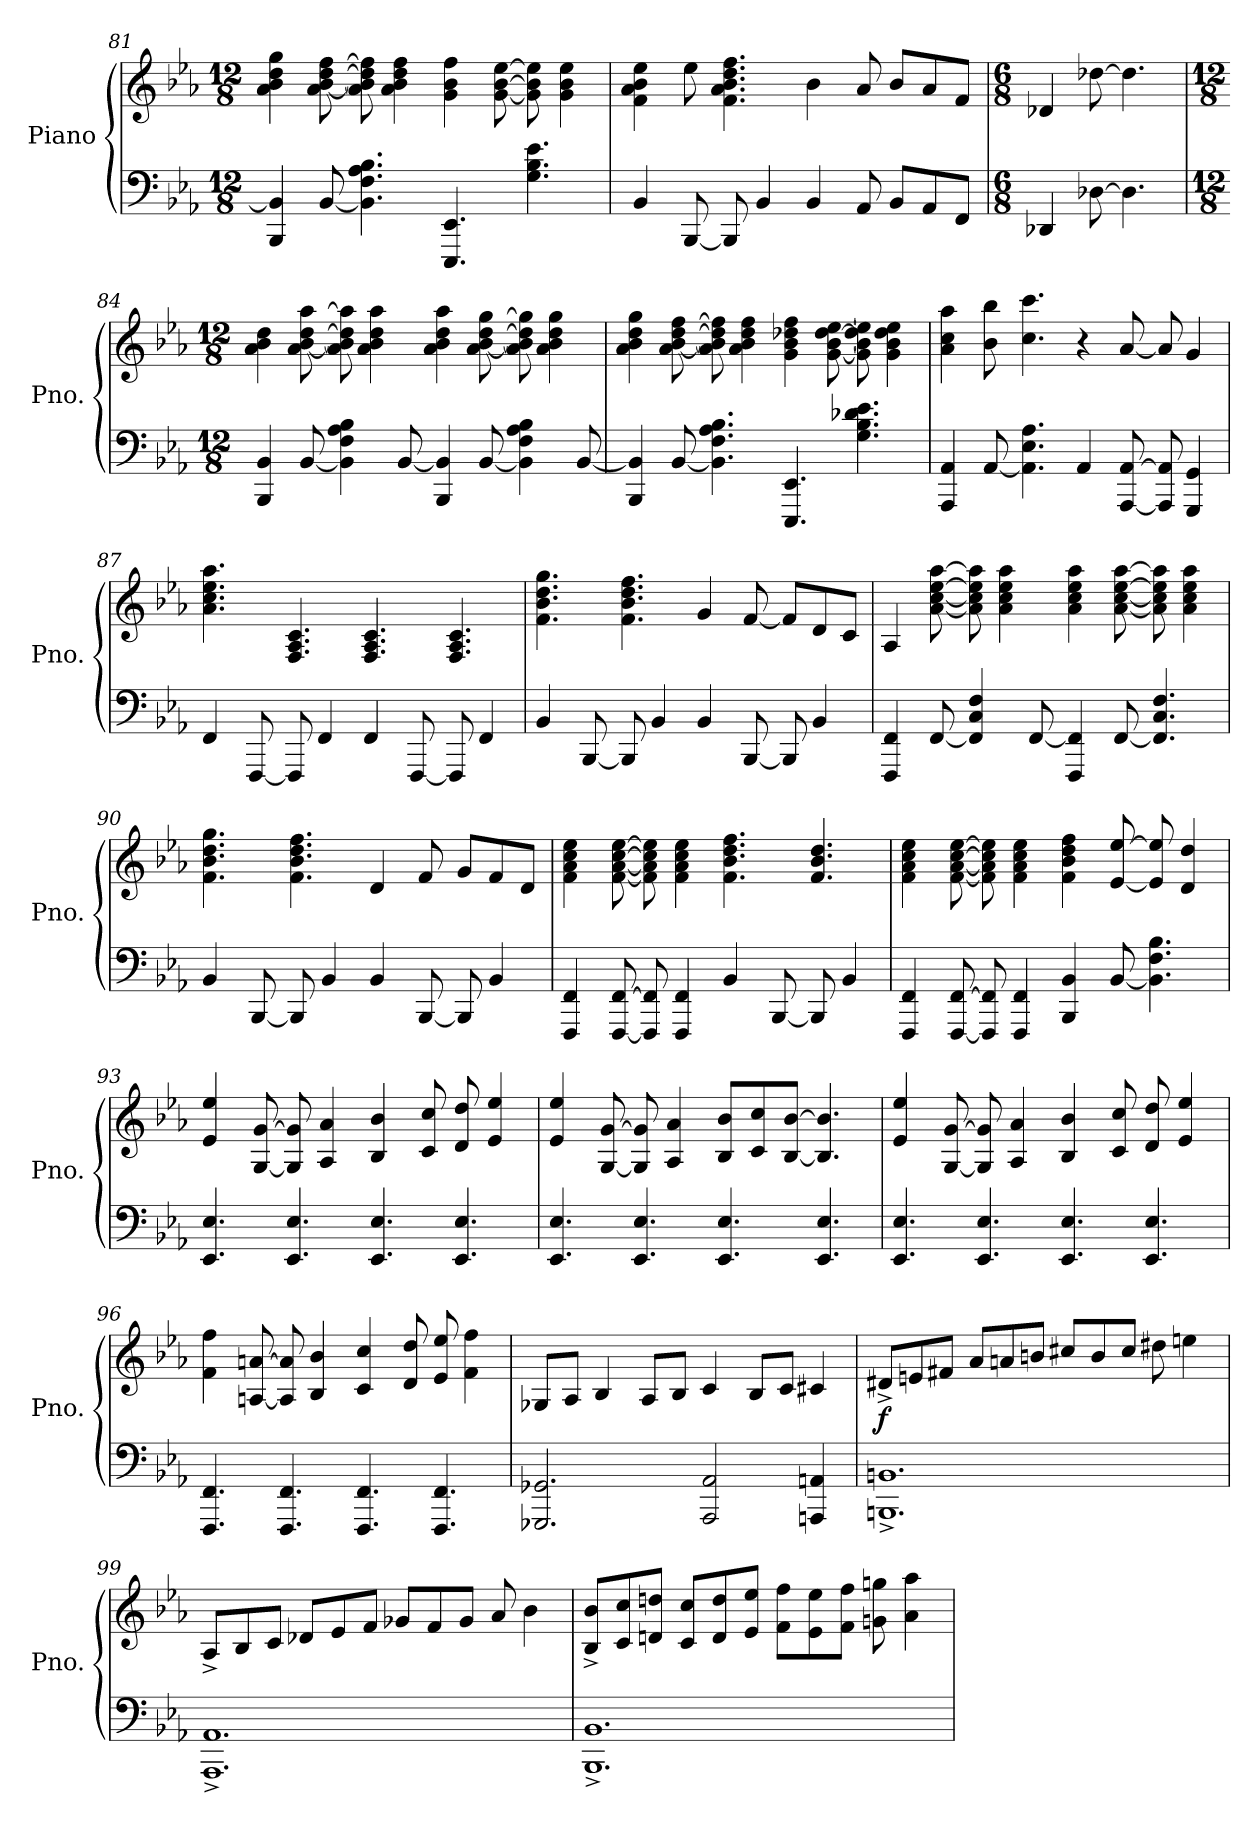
**kern	**kern	**dynam
*part1	*part1	*part1
*staff2	*staff1	*staff1/2
*I"Piano	*	*
*I'Pno.	*	*
*clefF4	*clefG2	*
*k[b-e-a-]	*k[b-e-a-]	*
*M12/8	*M12/8	*
=81	=81	=81
4BBB-/ 4BB-/]	4a-\ 4b-\ 4dd\ 4gg\	.
[8BB-/	[8a-\ [8b-\ [8dd\ [8ff\	.
4.BB-\] 4.F\ 4.A-\ 4.B-\	8a-\] 8b-\] 8dd\] 8ff\]	.
.	4a-\ 4b-\ 4dd\ 4ff\	.
4.EEE-/ 4.EE-/	4g\ 4b-\ 4ff\	.
.	[8g\ [8b-\ [8ee-\	.
4.G\ 4.B-\ 4.e-\	8g\] 8b-\] 8ee-\]	.
.	4g\ 4b-\ 4ee-\	.
!!LO:PB:g=z
=82	=82	=82
4BB-/	4f\ 4a-\ 4b-\ 4ee-\	.
[8BBB-/	8ee-\	.
8BBB-/]	4.f\ 4.a-\ 4.b-\ 4.dd\ 4.ff\	.
4BB-/	.	.
4BB-/	4b-\	.
8AA-/	8a-/	.
8BB-/L	8b-/L	.
8AA-/	8a-/	.
8FF/J	8f/J	.
=83	=83	=83
*M6/8	*M6/8	*
4DD-X/	4d-X/	.
[8D-X\	[8dd-X\	.
4.D-\]	4.dd-\]	.
=84	=84	=84
*M12/8	*M12/8	*
4BBB-/ 4BB-/	4a-\ 4b-\ 4dd\	.
[8BB-/	[8a-\ [8b-\ [8dd\ [8aa-\	.
4BB-\] 4F\ 4A-\ 4B-\	8a-\] 8b-\] 8dd\] 8aa-\]	.
.	4a-\ 4b-\ 4dd\ 4aa-\	.
[8BB-/	.	.
4BBB-/ 4BB-/]	4a-\ 4b-\ 4dd\ 4aa-\	.
[8BB-/	[8a-\ [8b-\ [8dd\ [8gg\	.
4BB-\] 4F\ 4A-\ 4B-\	8a-\] 8b-\] 8dd\] 8gg\]	.
.	4a-\ 4b-\ 4dd\ 4gg\	.
[8BB-/	.	.
!!LO:LB:g=z
=85	=85	=85
4BBB-/ 4BB-/]	4a-\ 4b-\ 4dd\ 4gg\	.
[8BB-/	[8a-\ [8b-\ [8dd\ [8ff\	.
4.BB-\] 4.F\ 4.A-\ 4.B-\	8a-\] 8b-\] 8dd\] 8ff\]	.
.	4a-\ 4b-\ 4dd\ 4ff\	.
4.EEE-/ 4.EE-/	4g\ 4b-\ 4dd-X\ 4ff\	.
.	[8g\ [8b-\ [8dd-\ [8ee-\	.
4.G\ 4.B-\ 4.d-X\ 4.e-\	8g\] 8b-\] 8dd-\] 8ee-\]	.
.	4g\ 4b-\ 4dd-\ 4ee-\	.
=86	=86	=86
4AAA-/ 4AA-/	4a-\ 4cc\ 4aa-\	.
[8AA-/	8b-\ 8bb-\	.
4.AA-\] 4.E-\ 4.A-\	4.cc\ 4.ccc\	.
4AA-/	4r	.
[8AAA-/ [8AA-/	[8a-/	.
8AAA-/] 8AA-/]	8a-/]	.
4GGG/ 4GG/	4g/	.
=87	=87	=87
4FF/	4.a-\ 4.cc\ 4.ee-\ 4.aa-\	.
[8FFF/	.	.
8FFF/]	4.F/ 4.A-/ 4.c/	.
4FF/	.	.
4FF/	4.F/ 4.A-/ 4.c/	.
[8FFF/	.	.
8FFF/]	4.F/ 4.A-/ 4.c/	.
4FF/	.	.
!!LO:LB:g=z
=88	=88	=88
4BB-/	4.f\ 4.b-\ 4.dd\ 4.gg\	.
[8BBB-/	.	.
8BBB-/]	4.f\ 4.b-\ 4.dd\ 4.ff\	.
4BB-/	.	.
4BB-/	4g/	.
[8BBB-/	[8f/	.
8BBB-/]	8f/L]	.
4BB-/	8d/	.
.	8c/J	.
=89	=89	=89
4FFF/ 4FF/	4A-/	.
[8FF/	[8a-\ [8cc\ [8ee-\ [8aa-\	.
4FF/] 4C/ 4F/	8a-\] 8cc\] 8ee-\] 8aa-\]	.
.	4a-\ 4cc\ 4ee-\ 4aa-\	.
[8FF/	.	.
4FFF/ 4FF/]	4a-\ 4cc\ 4ee-\ 4aa-\	.
[8FF/	[8a-\ [8cc\ [8ee-\ [8aa-\	.
4.FF/] 4.C/ 4.F/	8a-\] 8cc\] 8ee-\] 8aa-\]	.
.	4a-\ 4cc\ 4ee-\ 4aa-\	.
=90	=90	=90
4BB-/	4.f\ 4.b-\ 4.dd\ 4.gg\	.
[8BBB-/	.	.
8BBB-/]	4.f\ 4.b-\ 4.dd\ 4.ff\	.
4BB-/	.	.
4BB-/	4d/	.
[8BBB-/	8f/	.
8BBB-/]	8g/L	.
4BB-/	8f/	.
.	8d/J	.
!!LO:LB:g=z
=91	=91	=91
4FFF/ 4FF/	4f\ 4a-\ 4cc\ 4ee-\	.
[8FFF/ [8FF/	[8f\ [8a-\ [8cc\ [8ee-\	.
8FFF/] 8FF/]	8f\] 8a-\] 8cc\] 8ee-\]	.
4FFF/ 4FF/	4f\ 4a-\ 4cc\ 4ee-\	.
4BB-/	4.f\ 4.b-\ 4.dd\ 4.ff\	.
[8BBB-/	.	.
8BBB-/]	4.f/ 4.b-/ 4.dd/	.
4BB-/	.	.
=92	=92	=92
4FFF/ 4FF/	4f\ 4a-\ 4cc\ 4ee-\	.
[8FFF/ [8FF/	[8f\ [8a-\ [8cc\ [8ee-\	.
8FFF/] 8FF/]	8f\] 8a-\] 8cc\] 8ee-\]	.
4FFF/ 4FF/	4f\ 4a-\ 4cc\ 4ee-\	.
4BBB-/ 4BB-/	4f\ 4b-\ 4dd\ 4ff\	.
[8BB-/	[8e-/ [8ee-/	.
4.BB-\] 4.F\ 4.B-\	8e-/] 8ee-/]	.
.	4d/ 4dd/	.
=93	=93	=93
4.EE-/ 4.E-/	4e-/ 4ee-/	.
.	[8G/ [8g/	.
4.EE-/ 4.E-/	8G/] 8g/]	.
.	4A-/ 4a-/	.
4.EE-/ 4.E-/	4B-/ 4b-/	.
.	8c/ 8cc/	.
4.EE-/ 4.E-/	8d/ 8dd/	.
.	4e-/ 4ee-/	.
!!LO:LB:g=z
=94	=94	=94
4.EE-/ 4.E-/	4e-/ 4ee-/	.
.	[8G/ [8g/	.
4.EE-/ 4.E-/	8G/] 8g/]	.
.	4A-/ 4a-/	.
4.EE-/ 4.E-/	8B-/ 8b-/L	.
.	8c/ 8cc/	.
.	[8B-/ [8b-/J	.
4.EE-/ 4.E-/	4.B-/] 4.b-/]	.
=95	=95	=95
4.EE-/ 4.E-/	4e-/ 4ee-/	.
.	[8G/ [8g/	.
4.EE-/ 4.E-/	8G/] 8g/]	.
.	4A-/ 4a-/	.
4.EE-/ 4.E-/	4B-/ 4b-/	.
.	8c/ 8cc/	.
4.EE-/ 4.E-/	8d/ 8dd/	.
.	4e-/ 4ee-/	.
=96	=96	=96
4.FFF/ 4.FF/	4f\ 4ff\	.
.	[8An/ [8an/	.
4.FFF/ 4.FF/	8A/] 8a/]	.
.	4B-/ 4b-/	.
4.FFF/ 4.FF/	4c/ 4cc/	.
.	8d/ 8dd/	.
4.FFF/ 4.FF/	8e-/ 8ee-/	.
.	4f\ 4ff\	.
!!LO:LB:g=z
=97	=97	=97
2.GGG-X/ 2.GG-X/	8G-X/L	.
.	8A-/J	.
.	4B-/	.
.	8A-/L	.
.	8B-/J	.
2AAA-/ 2AA-/	4c/	.
.	8B-/L	.
.	8c/J	.
4AAAn/ 4AAn/	4c#X/	.
=98	=98	=98
!	!	!LO:DY:b
1.BBBn^ 1.BBn^	8d#X^/L	f
.	8en/	.
.	8f#X/J	.
.	8a-/L	.
.	8an/	.
.	8bn/J	.
.	8cc#X/L	.
.	8b/	.
.	8cc#/J	.
.	8dd#X\	.
.	4een\	.
=99	=99	=99
1.AAA-^ 1.AA-^	8A-^/L	.
.	8B-/	.
.	8c/J	.
.	8d-X/L	.
.	8e-/	.
.	8f/J	.
.	8g-X/L	.
.	8f/	.
.	8g-/J	.
.	8a-/	.
.	4b-\	.
!!LO:PB:g=z
=100	=100	=100
1.BBB-^ 1.BB-^	8B-/^ 8b-/^L	.
.	8c/ 8cc/	.
.	8dn/ 8ddn/J	.
.	8c/ 8cc/L	.
.	8d/ 8dd/	.
.	8e-/ 8ee-/J	.
.	8f\ 8ff\L	.
.	8e-\ 8ee-\	.
.	8f\ 8ff\J	.
.	8gn\ 8ggn\	.
.	4a-\ 4aa-\	.
=	=	=
*-	*-	*-
